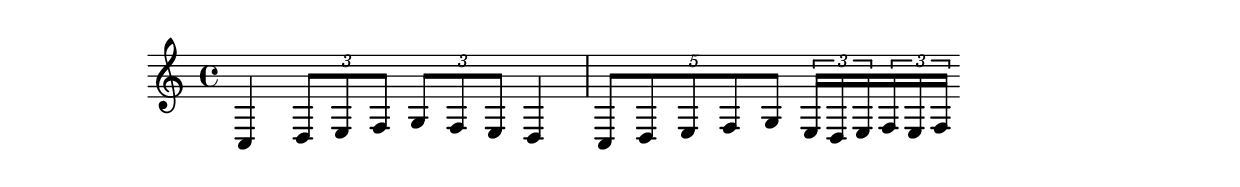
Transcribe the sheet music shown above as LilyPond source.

\version "2.18.2"

"/global/music" = \relative c {
  << \new Voice = "global_voice1" {
    c4 \tuplet 3/2 4 { d8 e f g f e } d4

    \tuplet 5/4 2 { c8 d e f g }
    
    \tuplet 3/2 8 { e16 d e f e f }
  } >>
}

\book {
  \header {
  }

  \bookpart { 
    \score {
      <<
      \new Staff = GlobalStaff \with { }
      \context Staff = GlobalStaff {
        \"/global/music"
      }
      >>
    }
  }
}
